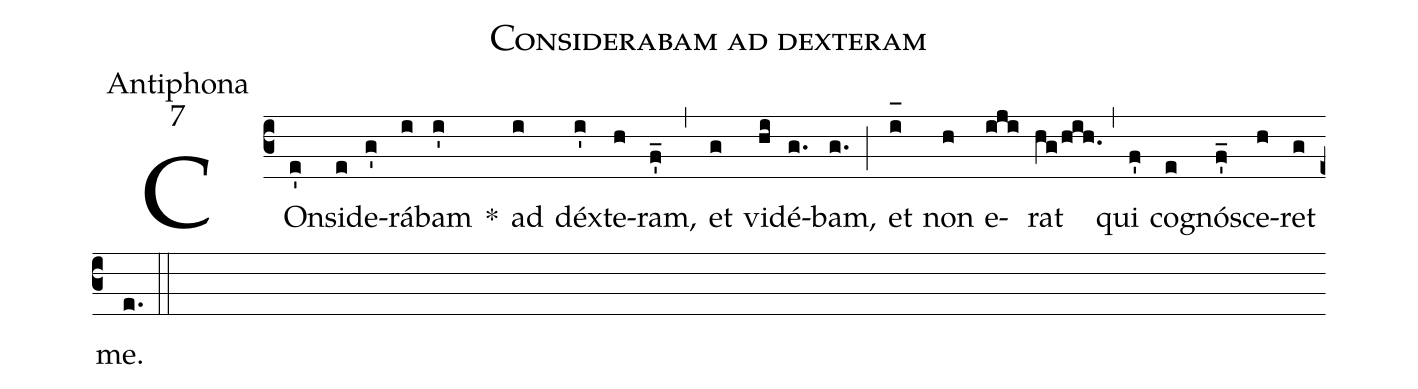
name:Considerabam ad dexteram;
office-part:Antiphona;
mode:7;
%%
(c3) COn(e')si(e)de(g')rá(i)bam(i') *() ad(i) déx(i')te(h)ram,(f'_) (,) et(g) vi(hi)dé(g.)bam,(g.) (;) et(i_[oh:h]) non(h) e(iji)rat(hg/hih.) (,) qui(f') co(e)gnó(f'_)sce(h)ret(g) me.(e.) (::)
